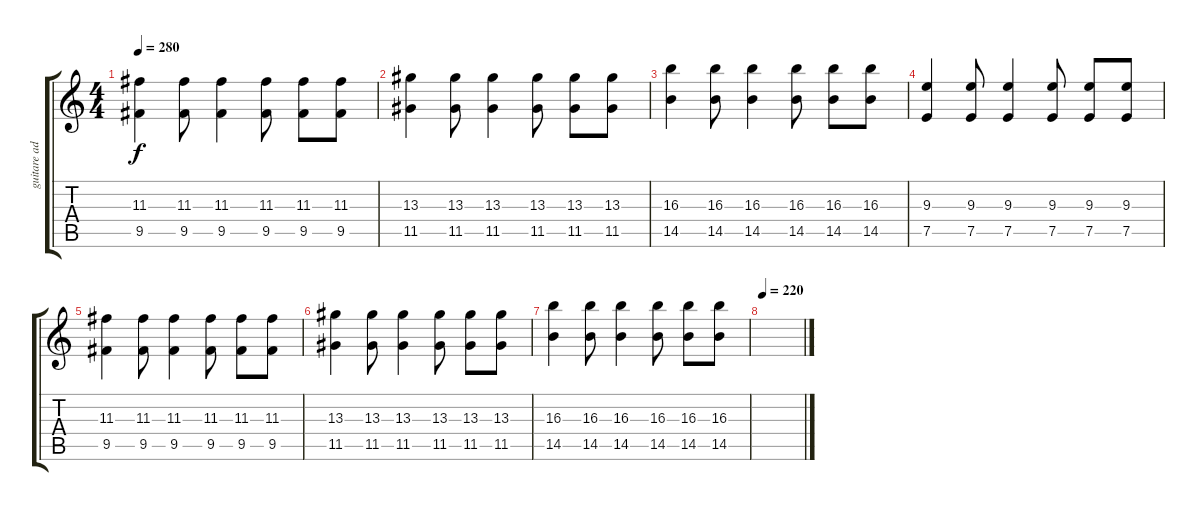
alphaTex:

\track ("guitare additionelle" "guitare ad") {instrument distortionguitar}
\staff {score tabs}
\tuning (E4 B3 G3 D3 A2 E2) {hide}
\ts (4 4)
\tempo 280
\clef g2
\ks c
(11.3 9.5).4{dy f} (11.3 9.5).8 (11.3 9.5).4 (11.3 9.5).8 (11.3 9.5).8 (11.3 9.5).8 |
(13.3 11.5).4 (13.3 11.5).8 (13.3 11.5).4 (13.3 11.5).8 (13.3 11.5).8 (13.3 11.5).8 |
(16.3 14.5).4 (16.3 14.5).8 (16.3 14.5).4 (16.3 14.5).8 (16.3 14.5).8 (16.3 14.5).8 |
(9.3 7.5).4 (9.3 7.5).8 (9.3 7.5).4 (9.3 7.5).8 (9.3 7.5).8 (9.3 7.5).8 |
(11.3 9.5).4 (11.3 9.5).8 (11.3 9.5).4 (11.3 9.5).8 (11.3 9.5).8 (11.3 9.5).8 |
(13.3 11.5).4 (13.3 11.5).8 (13.3 11.5).4 (13.3 11.5).8 (13.3 11.5).8 (13.3 11.5).8 |
(16.3 14.5).4 (16.3 14.5).8 (16.3 14.5).4 (16.3 14.5).8 (16.3 14.5).8 (16.3 14.5).8 |
\tempo 220
